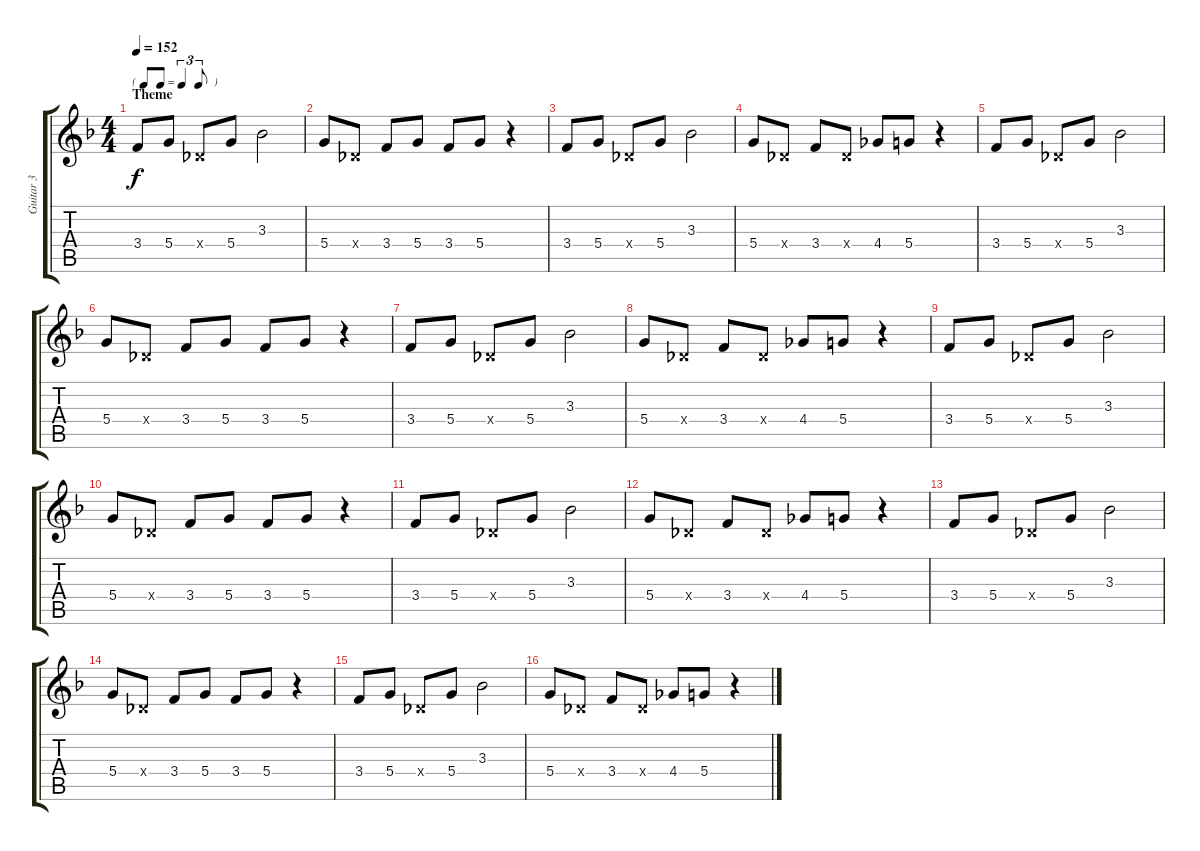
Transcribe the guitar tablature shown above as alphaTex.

\track ("Guitar 3" "Guitar 3") {instrument distortionguitar}
\staff {score tabs}
\tuning (E4 B3 G3 D3 A2 E2) {hide}
\ts (4 4)
\tf triplet8th
\section ("" "Theme")
\tempo 152
\clef g2
\ks f
3.4.8{dy f} 5.4.8 -1.4{x}.8 5.4.8 3.3.2 |
5.4.8 -1.4{x}.8 3.4.8 5.4.8 3.4.8 5.4.8 r.4 |
3.4.8 5.4.8 -1.4{x}.8 5.4.8 3.3.2 |
5.4.8 -1.4{x}.8 3.4.8 -1.4{x}.8 4.4.8 5.4.8 r.4 |
3.4.8 5.4.8 -1.4{x}.8 5.4.8 3.3.2 |
5.4.8 -1.4{x}.8 3.4.8 5.4.8 3.4.8 5.4.8 r.4 |
3.4.8 5.4.8 -1.4{x}.8 5.4.8 3.3.2 |
5.4.8 -1.4{x}.8 3.4.8 -1.4{x}.8 4.4.8 5.4.8 r.4 |
3.4.8 5.4.8 -1.4{x}.8 5.4.8 3.3.2 |
5.4.8 -1.4{x}.8 3.4.8 5.4.8 3.4.8 5.4.8 r.4 |
3.4.8 5.4.8 -1.4{x}.8 5.4.8 3.3.2 |
5.4.8 -1.4{x}.8 3.4.8 -1.4{x}.8 4.4.8 5.4.8 r.4 |
3.4.8 5.4.8 -1.4{x}.8 5.4.8 3.3.2 |
5.4.8 -1.4{x}.8 3.4.8 5.4.8 3.4.8 5.4.8 r.4 |
3.4.8 5.4.8 -1.4{x}.8 5.4.8 3.3.2 |
5.4.8 -1.4{x}.8 3.4.8 -1.4{x}.8 4.4.8 5.4.8 r.4
